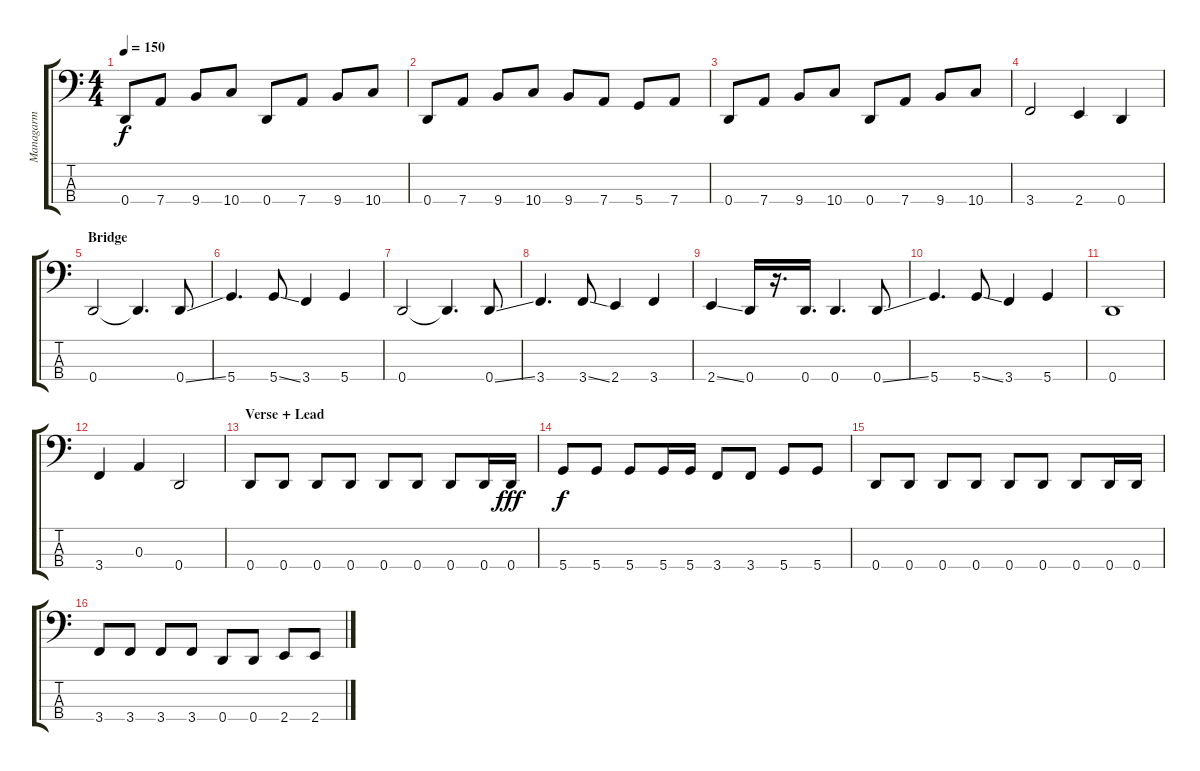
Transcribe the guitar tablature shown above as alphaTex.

\track ("Managarm" "Managarm") {instrument electricbassfinger}
\staff {score tabs}
\tuning (G2 D2 A1 D1) {hide}
\ts (4 4)
\tempo 150
\clef f4
\ks c
0.4.8{dy f} 7.4.8 9.4.8 10.4.8 0.4.8 7.4.8 9.4.8 10.4.8 |
0.4.8 7.4.8 9.4.8 10.4.8 9.4.8 7.4.8 5.4.8 7.4.8 |
0.4.8 7.4.8 9.4.8 10.4.8 0.4.8 7.4.8 9.4.8 10.4.8 |
3.4.2 2.4.4 0.4.4 |
\section ("" "Bridge")
0.4.2 0.4{t}.4{d} 0.4{ss}.8 |
5.4.4{d} 5.4{ss}.8 3.4.4 5.4.4 |
0.4.2 0.4{t}.4{d} 0.4{ss}.8 |
3.4.4{d} 3.4{ss}.8 2.4.4 3.4.4 |
2.4{ss}.4 0.4.16 r.16{d} 0.4.16{d} 0.4.4{d} 0.4{ss}.8 |
5.4.4{d} 5.4{ss}.8 3.4.4 5.4.4 |
0.4.1 |
3.4.4 0.3.4 0.4.2 |
\section ("" "Verse + Lead")
0.4.8 0.4.8 0.4.8 0.4.8 0.4.8 0.4.8 0.4.8 0.4.16 0.4.16{dy fff} |
5.4.8{dy f} 5.4.8 5.4.8 5.4.16 5.4.16 3.4.8 3.4.8 5.4.8 5.4.8 |
0.4.8 0.4.8 0.4.8 0.4.8 0.4.8 0.4.8 0.4.8 0.4.16 0.4.16 |
3.4.8 3.4.8 3.4.8 3.4.8 0.4.8 0.4.8 2.4.8 2.4.8
